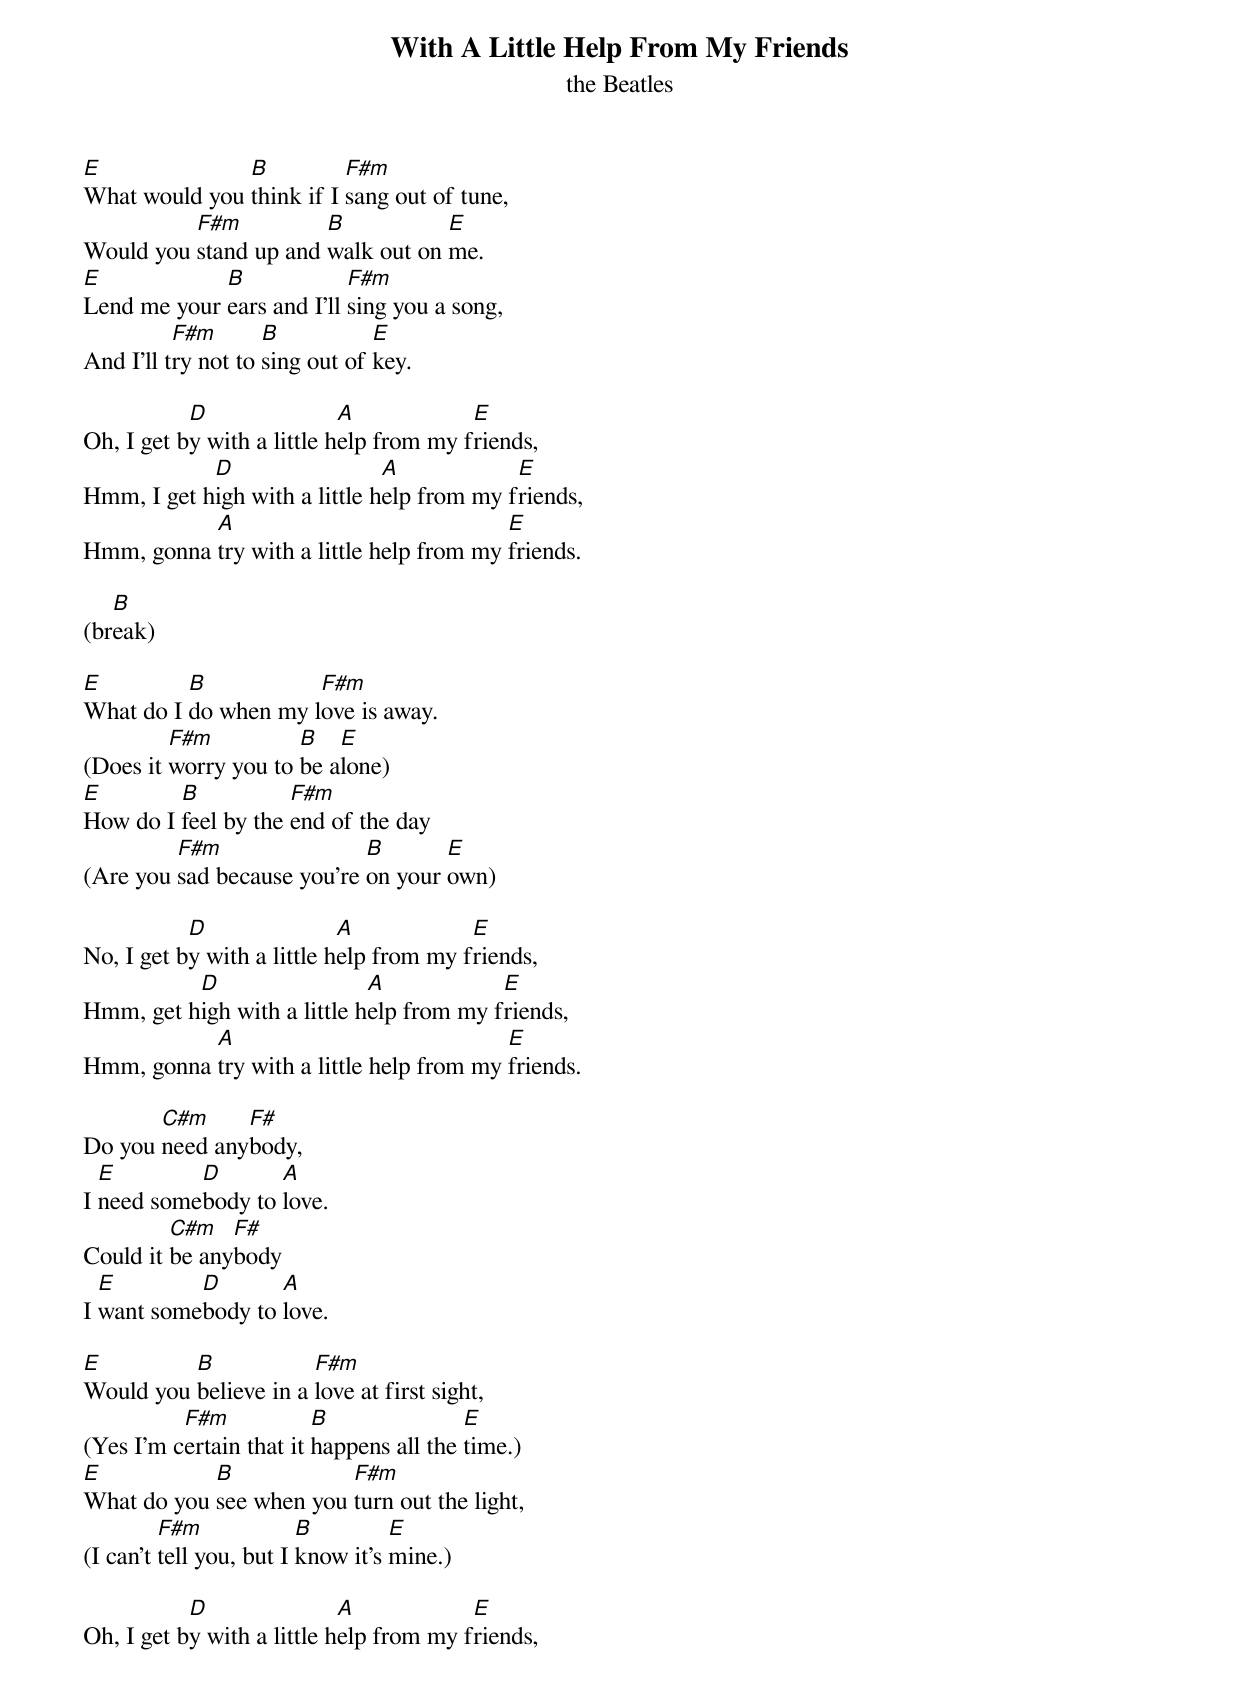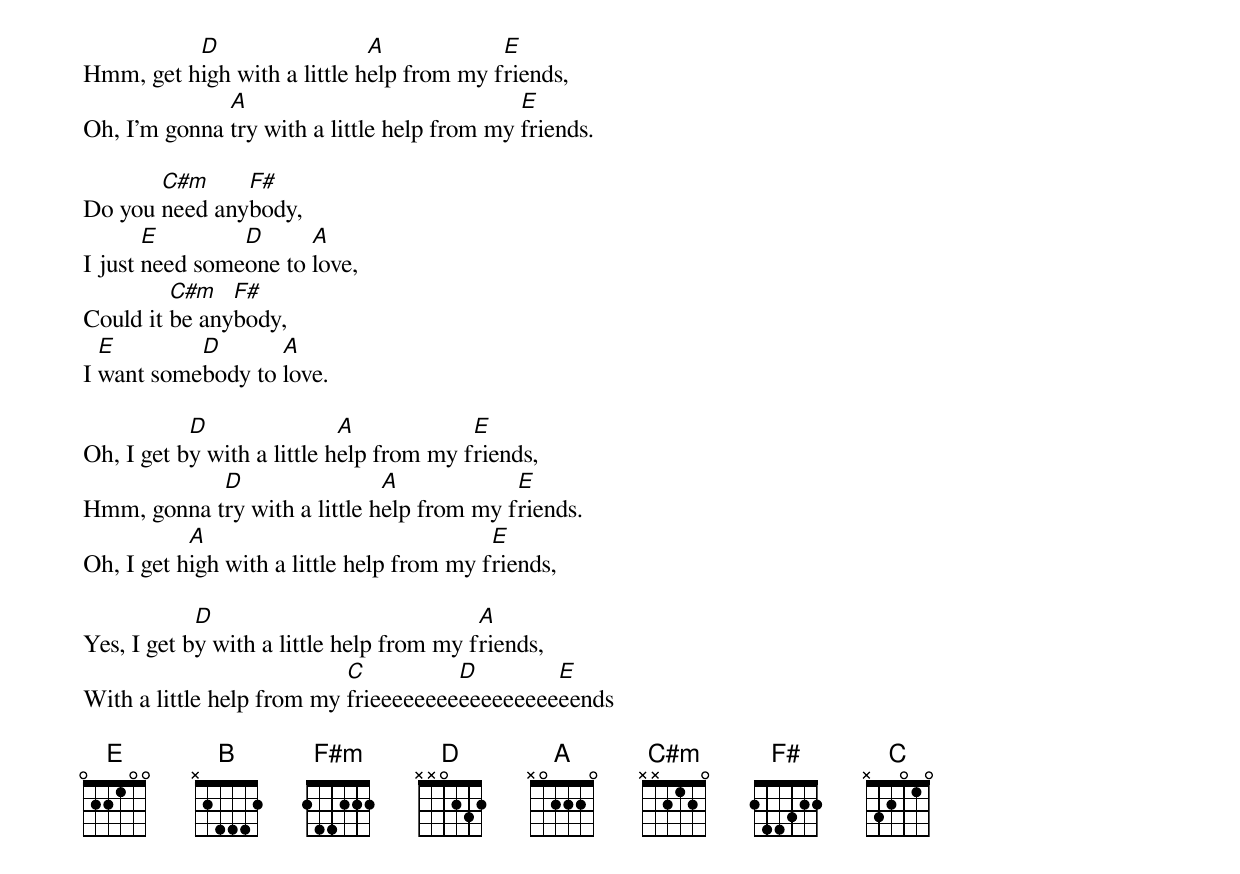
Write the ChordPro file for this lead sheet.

{title: With A Little Help From My Friends}
{subtitle: the Beatles}

[E]What would you [B]think if I [F#m]sang out of tune,
Would you [F#m]stand up and [B]walk out on [E]me.
[E]Lend me your [B]ears and I'll [F#m]sing you a song,
And I'll t[F#m]ry not to [B]sing out of [E]key.

Oh, I get b[D]y with a little h[A]elp from my f[E]riends,
Hmm, I get h[D]igh with a little h[A]elp from my f[E]riends,
Hmm, gonna [A]try with a little help from my [E]friends.

(br[B]eak)

[E]What do I [B]do when my l[F#m]ove is away.
(Does it [F#m]worry you to [B]be a[E]lone)
[E]How do I [B]feel by the [F#m]end of the day
(Are you [F#m]sad because you're [B]on your [E]own)

No, I get b[D]y with a little h[A]elp from my f[E]riends,
Hmm, get h[D]igh with a little h[A]elp from my f[E]riends,
Hmm, gonna [A]try with a little help from my [E]friends.

Do you [C#m]need any[F#]body,
I [E]need some[D]body to [A]love.
Could it [C#m]be any[F#]body
I [E]want some[D]body to [A]love.

[E]Would you [B]believe in a [F#m]love at first sight,
(Yes I'm c[F#m]ertain that it [B]happens all the [E]time.)
[E]What do you [B]see when you [F#m]turn out the light,
(I can't [F#m]tell you, but I [B]know it's [E]mine.)

Oh, I get b[D]y with a little h[A]elp from my f[E]riends,
Hmm, get h[D]igh with a little h[A]elp from my f[E]riends,
Oh, I'm gonna [A]try with a little help from my [E]friends.

Do you [C#m]need any[F#]body,
I just [E]need some[D]one to [A]love,
Could it [C#m]be any[F#]body,
I [E]want some[D]body to [A]love.

Oh, I get b[D]y with a little h[A]elp from my f[E]riends,
Hmm, gonna t[D]ry with a little h[A]elp from my f[E]riends.
Oh, I get h[A]igh with a little help from my f[E]riends,

Yes, I get b[D]y with a little help from my f[A]riends,
With a little help from my [C]frieeeeeeee[D]eeeeeeeee[E]eends

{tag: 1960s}
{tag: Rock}
